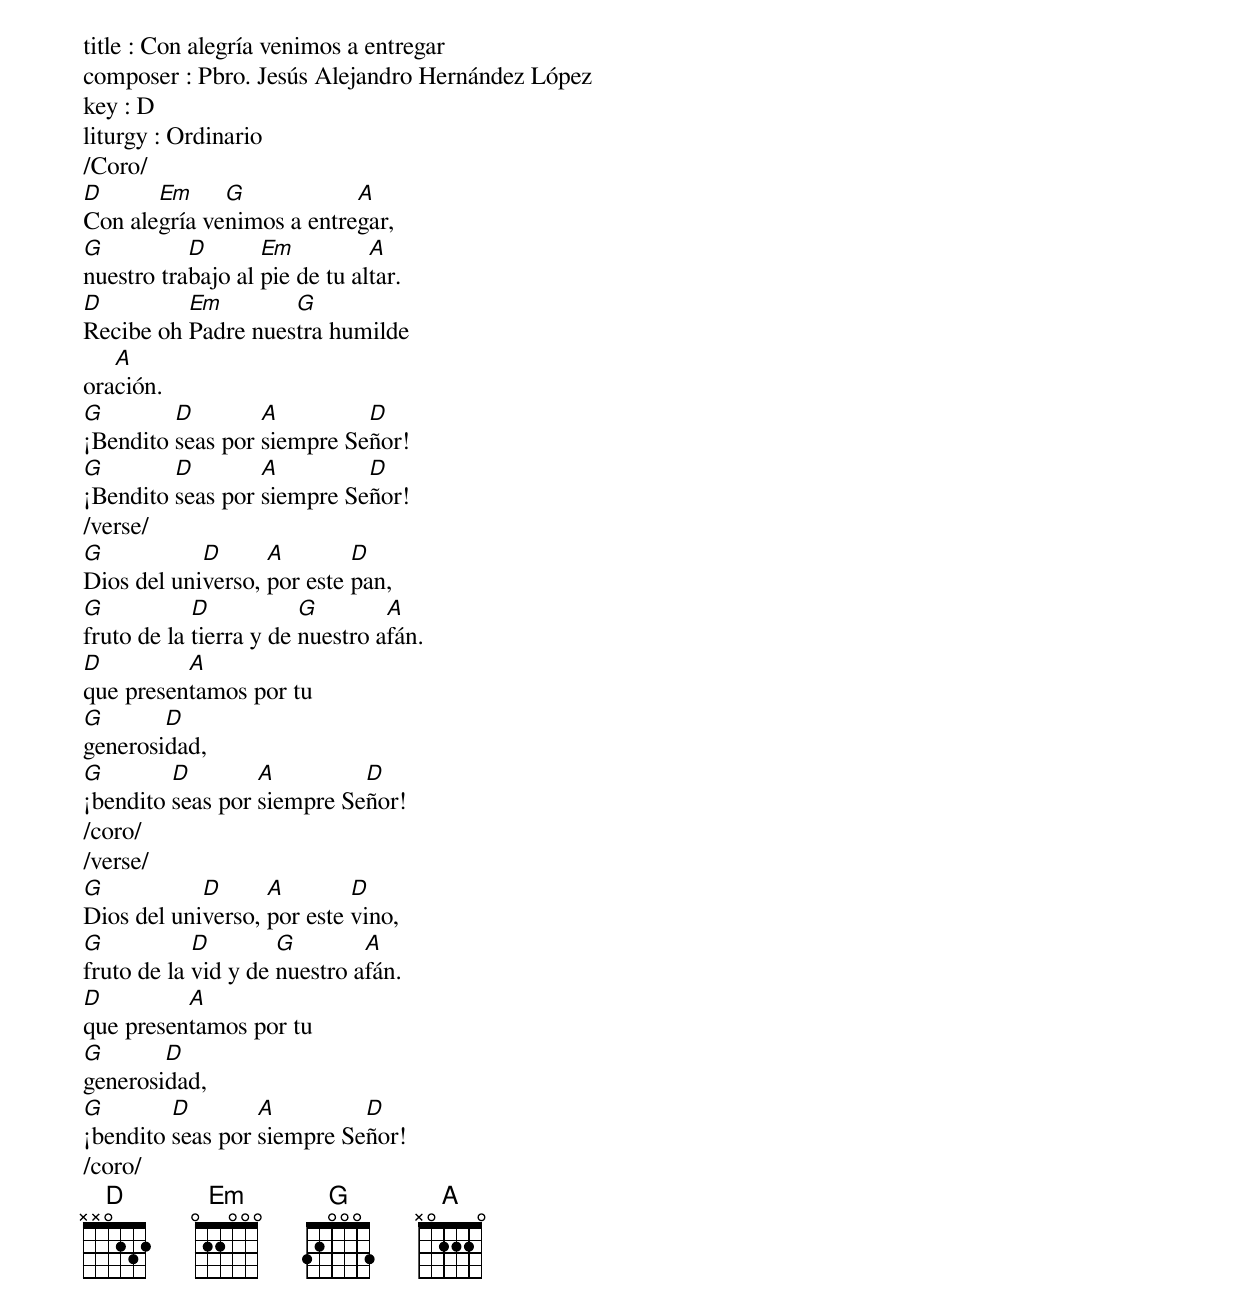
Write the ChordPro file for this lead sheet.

title : Con alegría venimos a entregar
composer : Pbro. Jesús Alejandro Hernández López
key : D
liturgy : Ordinario
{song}
/Coro/
[D]Con ale[Em]gría ve[G]nimos a entre[A]gar,
[G]nuestro tra[D]bajo al [Em]pie de tu al[A]tar.
[D]Recibe oh [Em]Padre nues[G]tra humilde
ora[A]ción.
[G]¡Bendito [D]seas por [A]siempre Se[D]ñor!
[G]¡Bendito [D]seas por [A]siempre Se[D]ñor!
/verse/
[G]Dios del uni[D]verso, [A]por este [D]pan,
[G]fruto de la [D]tierra y de [G]nuestro a[A]fán.
[D]que presen[A]tamos por tu
[G]generosi[D]dad,
[G]¡bendito [D]seas por [A]siempre Se[D]ñor!
/coro/
/verse/
[G]Dios del uni[D]verso, [A]por este [D]vino,
[G]fruto de la [D]vid y de [G]nuestro a[A]fán.
[D]que presen[A]tamos por tu
[G]generosi[D]dad,
[G]¡bendito [D]seas por [A]siempre Se[D]ñor!
/coro/
